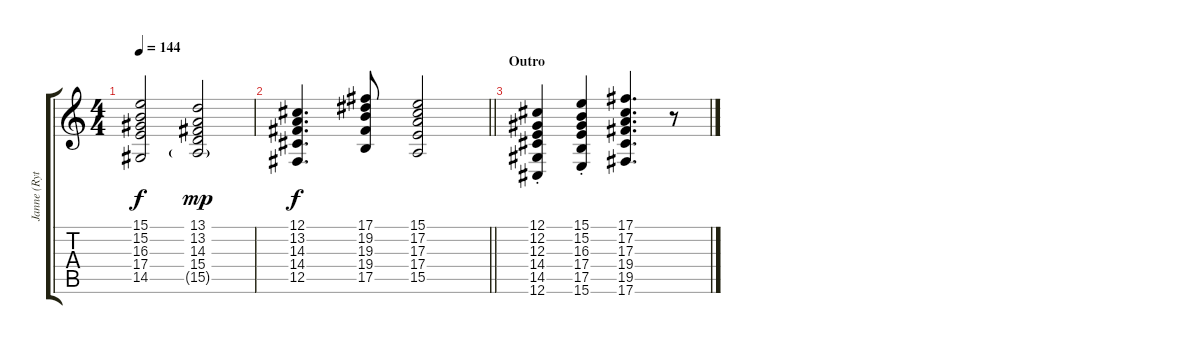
\track ("Janne (Rythm I)" "Janne (Ryt") {instrument churchorgan}
\staff {score tabs}
\tuning (Db4 Ab3 E3 B2 Gb2 Db2) {hide}
\ts (4 4)
\tempo 144
\clef g2
\ks c
(15.1{t} 15.2 16.3 17.4{t} 14.5).2{dy f} (13.1 13.2 14.3 15.4 15.5{g}).2{dy mp} |
\barLineRight lightlight
(12.1 13.2 14.3 14.4 12.5).4{d dy f} (17.1 19.2 19.3 19.4 17.5).8 (15.1 17.2 17.3 17.4 15.5).2 |
\section ("" "Outro")
(12.1{st} 12.2{st} 12.3{st} 14.4{st} 14.5{st} 12.6{st}).4{volume 5} (15.1{st} 15.2{st} 16.3{st} 17.4{st} 17.5{st} 15.6{st}).4 (17.1 17.2 17.3 19.4 19.5 17.6).4{d} r.8
